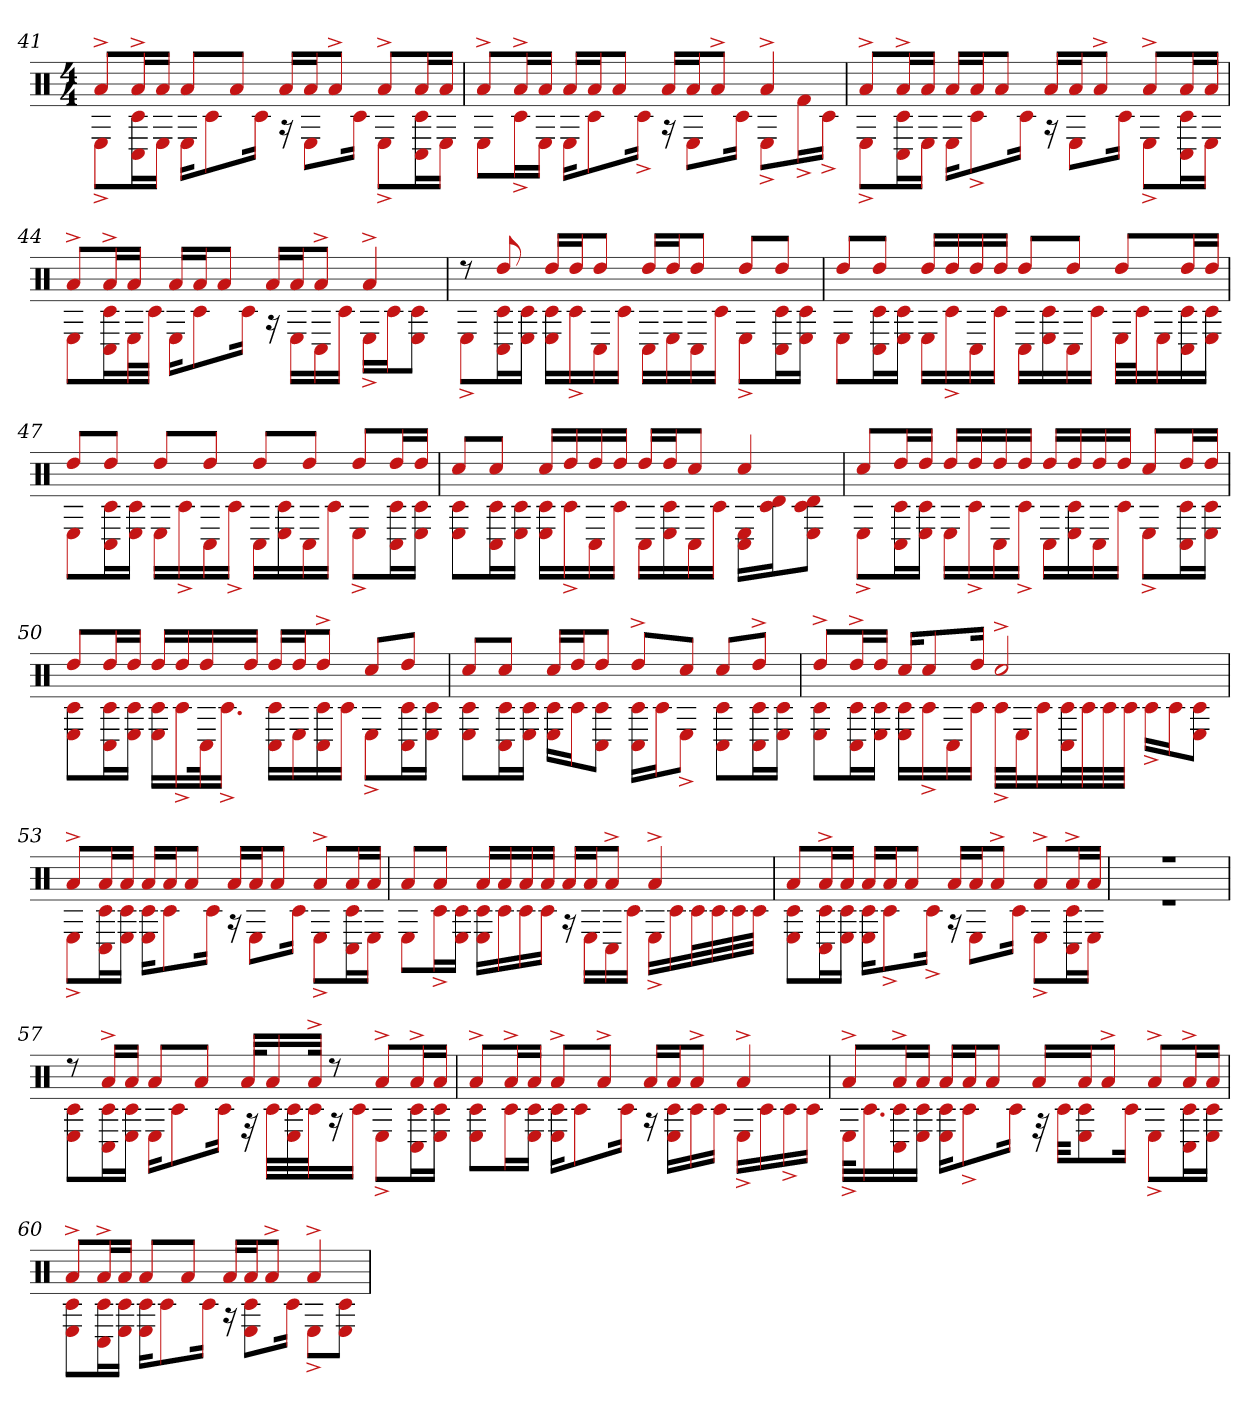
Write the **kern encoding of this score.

**kern
*part1
*staff1
*clefX
*k[]
*M4/4
=41
*^
8a^L	8E^L
16a^L	16C# 16c#L
16aJJ	16EJJ
8aL	16EKL
.	8c#
8aJ	.
.	16c#Jk
16aLL	16r
16aJ	8EL
8a^J	.
.	16c#Jk
8a^L	8E^L
16aL	16C# 16c#L
16aJJ	16EJJ
=42	=42
8a^L	8EL
16a^L	16c#^L
16aJJ	16EJJ
16aLL	16EKL
16aJ	8c#
8aJ	.
.	16c#^Jk
16aLL	16r
16aJ	8EL
8a^J	.
.	16c#Jk
4a^	8E^L
.	16f#^L
.	16c#^JJ
=43	=43
8a^L	8E^L
16a^L	16C# 16c#L
16aJJ	16EJJ
16aLL	16EKL
16aJ	8c#^
8aJ	.
.	16c#Jk
16aLL	16r
16aJ	8EL
8a^J	.
.	16c#Jk
8a^L	8E^L
16aL	16C# 16c#L
16aJJ	16EJJ
=44	=44
8a^L	8EL
16a^L	16C# 16c#L
16aJJ	32EL
.	32c#JJJ
16aLL	16EKL
16aJ	8c#
8aJ	.
.	16c#Jk
16aLL	16r
16aJ	16ELL
8a^J	16C#
.	16c#JJ
4a^	16E^LL
.	16c#J
.	8E 8c#J
=45	=45
8r	8E^L
8dd	16c# 16C#L
.	16E 16c#JJ
16ddLL	16c# 16ELL
16ddJ	16c#^
8ddJ	16C#
.	16c#JJ
16ddLL	16C#LL
16ddJ	16E
8ddJ	16C#
.	16c#JJ
8ddL	8E^L
8ddJ	16C# 16c#L
.	16E 16c#JJ
=46	=46
8ddL	8EL
8ddJ	16c# 16C#L
.	16E 16c#JJ
16ddLL	16ELL
16dd	16c#^
16dd	16C#
16ddJJ	16c#JJ
8ddL	16C#LL
.	16E 16c#
8ddJ	16C#
.	16c#JJ
8ddL	32ELLL
.	32c#J
.	16E
16ddL	16C# 16c#
16ddJJ	16E 16c#JJ
=47	=47
8ddL	8EL
8ddJ	16C# 16c#L
.	16E 16c#JJ
8ddL	16ELL
.	16c#^
8ddJ	16C#
.	16c#^JJ
8ddL	16C#LL
.	16E 16c#
8ddJ	16C#
.	16c#JJ
8ddL	8E^L
16ddL	16C# 16c#L
16ddJJ	16E 16c#JJ
=48	=48
8cc#L	8E 8c#L
8cc#J	16c# 16C#L
.	16E 16c#JJ
16cc#LL	16E 16c#LL
16dd	16c#^
16dd	16C#
16ddJJ	16c#JJ
16ddLL	16C#LL
16ddJ	16E 16c#
8cc#J	16C#
.	16c#JJ
4cc#	16C# 16ELL
.	16c# 16dJ
.	8E 8d 8c#J
=49	=49
8cc#L	8E^L
16ddL	16c# 16C#L
16ddJJ	16E 16c#JJ
16ddLL	16ELL
16dd	16c#^
16dd	16C#
16ddJJ	16c#^JJ
16ddLL	16C#LL
16dd	16E 16c#
16dd	16C#
16ddJJ	16c#JJ
8cc#L	8E^L
16ddL	16C# 16c#L
16ddJJ	16E 16c#JJ
=50	=50
8ddL	8E 8c#L
16ddL	16c# 16C#L
16ddJJ	16E 16c#JJ
16ddLL	16c# 16ELL
16dd	16c#^
16dd	32C#k
.	16.c#^JJ
16ddJJ	.
16ddLL	16c# 16C#LL
16ddJ	16E
8dd^J	16C# 16c#
.	16c#JJ
8cc#L	8E^L
8ddJ	16C# 16c#L
.	16E 16c#JJ
=51	=51
8cc#L	8c# 8EL
8cc#J	16c# 16C#L
.	16E 16c#JJ
16cc#LL	16E 16c#LL
16ddJ	16c#J
8ddJ	8C# 8c#J
8dd^L	16C# 16c#LL
.	16c#J
8cc#J	8E^J
8cc#L	8c# 8C#L
8dd^J	16C# 16c#L
.	16E 16c#JJ
=52	=52
8dd^L	8E 8c#L
16dd^L	16c# 16C#L
16ddJJ	16E 16c#JJ
16cc#KL	16c# 16ELL
8cc#	16c#^
.	16C#
16ddJk	16c#JJ
2cc#^	32c#^LLL
.	32EJ
.	16c#
.	32C# 32c#L
.	32c#
.	32c#
.	32c#JJJ
.	16c#^LL
.	16c#J
.	8c# 8EJ
=53	=53
8a^L	8E^L
16aL	16C# 16c#L
16aJJ	16E 16c#JJ
16aLL	16E 16c#KL
16aJ	8c#
8aJ	.
.	16c#Jk
16aLL	16r
16aJ	8EL
8aJ	.
.	16c#Jk
8a^L	8E^L
16aL	16C# 16c#L
16aJJ	16EJJ
=54	=54
8aL	8EL
8aJ	16c#^L
.	16E 16c#JJ
16aLL	16c# 16ELL
16a	16c#
16a	16c#
16aJJ	16c#JJ
16aLL	16r
16aJ	16ELL
8a^J	16C#
.	16c#JJ
4a^	16E^LL
.	16c#
.	32c#L
.	32c#
.	32c#
.	32c#JJJ
=55	=55
8aL	8c# 8EL
16a^L	16C# 16c#L
16aJJ	16E 16c#JJ
16aLL	16c# 16EKL
16aJ	8c#^
8aJ	.
.	16c#^Jk
16aLL	16r
16aJ	8EL
8a^J	.
.	16c#Jk
8a^L	8E^L
16a^L	16C# 16c#L
16aJJ	16EJJ
=56	=56
1r	1r
=57	=57
8r	8c# 8EL
16a^LL	16c# 16C#L
16aJJ	16E 16c#JJ
8aL	16EKL
.	8c#
8aJ	.
.	16c#Jk
32aKLL	32r
16a	32c#LLL
.	32E 32c#
32a^JJk	32c#J
8r	16r
.	16c#JJ
8a^L	8E^L
16a^L	16C# 16c#L
16aJJ	16E 16c#JJ
=58	=58
8a^L	8c# 8EL
16a^L	16c#L
16aJJ	16E 16c#JJ
8a^L	16c# 16EKL
.	8c#
8a^J	.
.	16c#Jk
16aLL	16r
16aJ	16E 16c#LL
8a^J	16c#
.	16c#JJ
4a^	16E^LL
.	16c#
.	16c#^
.	16c#JJ
=59	=59
8a^L	32E^KLL
.	16.c#
16a^L	16c# 16C#
16aJJ	16E 16c#JJ
16aLL	16c# 16EKL
16aJ	8c#^
8aJ	.
.	16c#Jk
16aLL	32r
.	32c#KKL
16aJ	8E 8c#
8a^J	.
.	16c#Jk
8a^L	8E^L
16a^L	16C# 16c#L
16aJJ	16E 16c#JJ
=60	=60
8a^L	8E 8c#L
16a^L	16C# 16c#L
16aJJ	16E 16c#JJ
8aL	16E 16c#KL
.	8c#
8aJ	.
.	16c#Jk
16aLL	16r
16aJ	8E 8c#L
8a^J	.
.	16c#Jk
4a^	8E^L
.	8E 8c#J
*v	*v
=
*-
